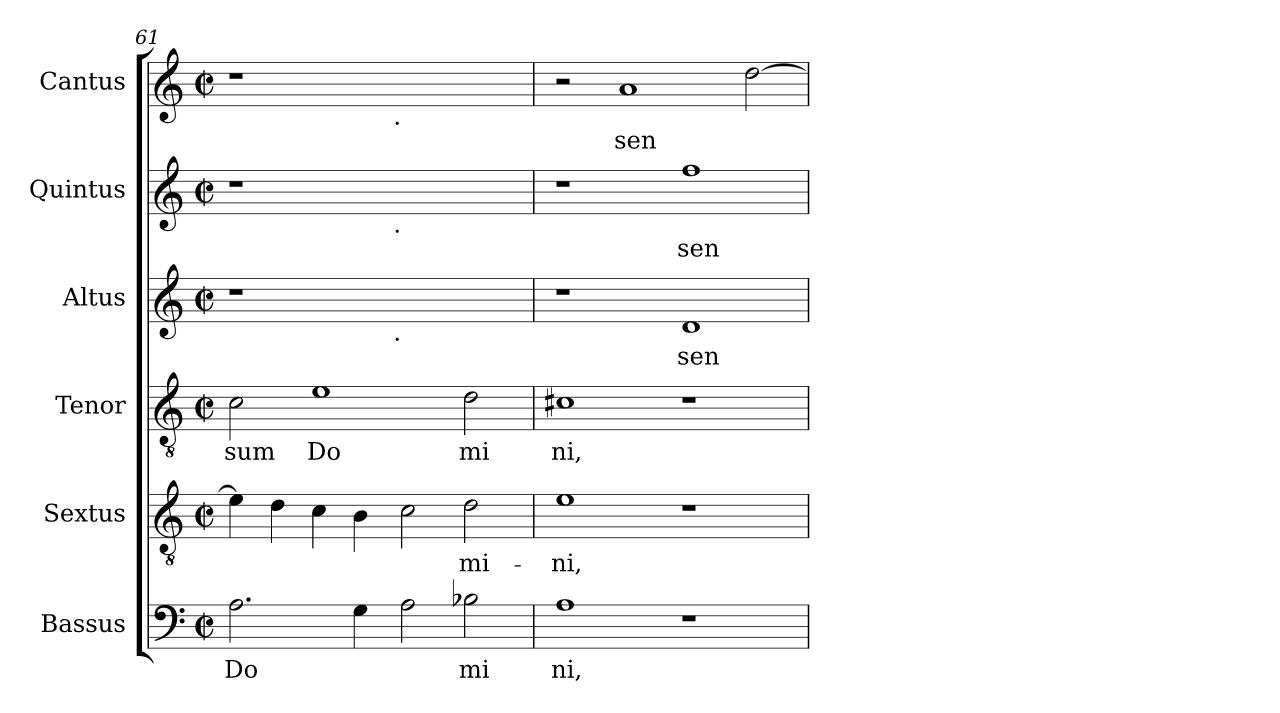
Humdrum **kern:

**kern	**text	**kern	**text	**kern	**text	**kern	**text	**kern	**text	**kern	**text
*part6	*part6	*part5	*part5	*part4	*part4	*part3	*part3	*part2	*part2	*part1	*part1
*staff6	*staff6	*staff5	*staff5	*staff4	*staff4	*staff3	*staff3	*staff2	*staff2	*staff1	*staff1
*I"Bassus	*	*I"Sextus	*	*I"Tenor	*	*I"Altus	*	*I"Quintus	*	*I"Cantus	*
*clefF4	*	*clefGv2	*	*clefGv2	*	*clefG2	*	*clefG2	*	*clefG2	*
*k[]	*	*k[]	*	*k[]	*	*k[]	*	*k[]	*	*k[]	*
*C:	*	*C:	*	*C:	*	*C:	*	*C:	*	*C:	*
*M2/2	*	*M2/2	*	*M2/2	*	*M2/2	*	*M2/2	*	*M2/2	*
*met(c|)	*	*met(c|)	*	*met(c|)	*	*met(c|)	*	*met(c|)	*	*met(c|)	*
=61	=61	=61	=61	=61	=61	=61	=61	=61	=61	=61	=61
!	!LO:LY:b:cj	!	!LO:LY:b:cj	!	!LO:LY:b:cj	!	!	!	!	!	!
*	*	*	*	*	*	*^	*	*^	*	*^	*
2.A\	Do	4e\]	--	2c\	sum	1r	2ryy	.	1r	2ryy	.	1r	2ryy	.
!	!	!	!LO:LY:b:cj	!	!	!	!	!	!	!	!	!	!	!
.	.	4d\	--	.	.	.	.	.	.	.	.	.	.	.
!	!	!	!LO:LY:b:cj	!	!LO:LY:b:cj	!	!	!	!	!	!	!	!	!
.	.	4c\	--	1e	Do	.	4ryy	.	.	4ryy	.	.	4ryy	.
!	!LO:LY:b:cj	!	!LO:LY:b:cj	!	!	!	!	!	!	!	!	!	!	!
4G\	.	4B\	--	.	.	.	8...ryy	.	.	8...ryy	.	.	8...ryy	.
!	!	!	!	!	!	!	!	!	!	!	!	!	!LO:TX:b:t=.	!
!	!	!	!	!	!	!	!	!	!	!LO:TX:b:t=.	!	!	!	!
!	!	!	!	!	!	!	!LO:TX:b:t=.	!	!	!	!	!	!	!
.	.	.	.	.	.	.	1ryy	.	.	1ryy	.	.	1ryy	.
!	!LO:LY:b:cj	!	!LO:LY:b:cj	!	!	!	!	!	!	!	!	!	!	!
2A\	.	2c\	--	.	.	1ryy	.	.	1ryy	.	.	1ryy	.	.
!	!LO:LY:b:cj	!	!LO:LY:b:cj	!	!LO:LY:b:cj	!	!	!	!	!	!	!	!	!
2B-X\	mi	2d\	-mi-	2d\	mi	.	.	.	.	.	.	.	.	.
.	.	.	.	.	.	.	64ryy	.	.	64ryy	.	.	64ryy	.
=62	=62	=62	=62	=62	=62	=62	=62	=62	=62	=62	=62	=62	=62	=62
!	!LO:LY:b:cj	!	!LO:LY:b:cj	!	!LO:LY:b:cj	!	!	!	!	!	!	!	!	!
*	*	*	*	*	*	*v	*v	*	*	*	*	*v	*v	*
*	*	*	*	*	*	*	*	*v	*v	*	*	*
1A	ni,	1e	-ni,	1c#X	ni,	1r	.	1r	.	2r	.
!	!	!	!	!	!	!	!	!	!	!	!LO:LY:b:cj
.	.	.	.	.	.	.	.	.	.	1a	sen
!	!	!	!	!	!	!	!LO:LY:b:cj	!	!LO:LY:b:cj	!	!
1r	.	1r	.	1r	.	1d	sen	1ff	sen-	.	.
!	!	!	!	!	!	!	!	!	!	!	!LO:LY:b:cj
.	.	.	.	.	.	.	.	.	.	[>2dd\	.
=	=	=	=	=	=	=	=	=	=	=	=
*-	*-	*-	*-	*-	*-	*-	*-	*-	*-	*-	*-
